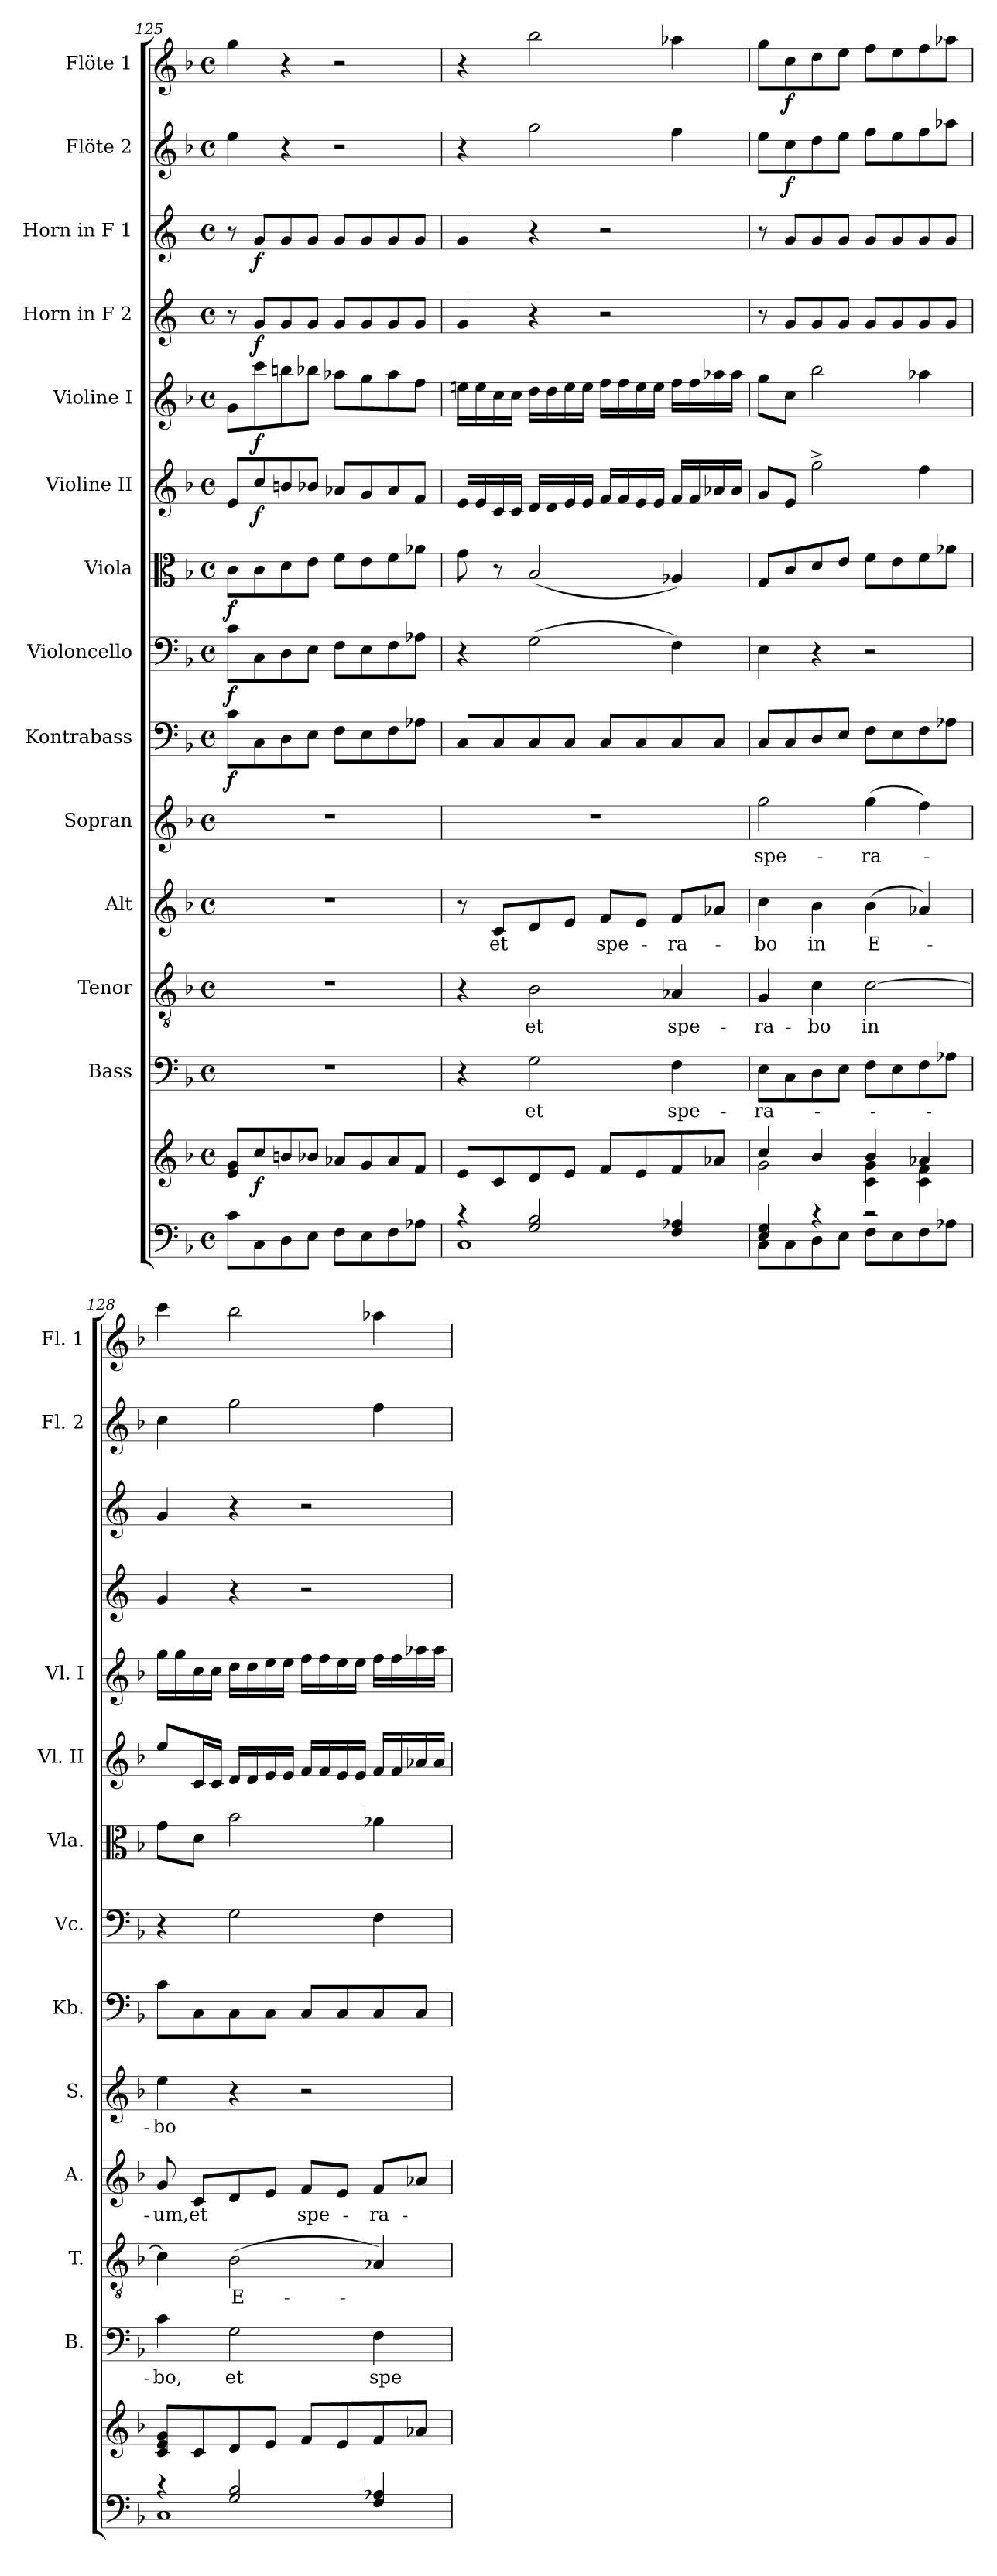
**kern	**kern	**dynam	**kern	**text	**kern	**text	**kern	**text	**kern	**text	**kern	**dynam	**kern	**dynam	**kern	**dynam	**kern	**dynam	**kern	**dynam	**kern	**dynam	**kern	**dynam	**kern	**dynam	**kern	**dynam
*part14	*part14	*part14	*part13	*part13	*part12	*part12	*part11	*part11	*part10	*part10	*part9	*part9	*part8	*part8	*part7	*part7	*part6	*part6	*part5	*part5	*part4	*part4	*part3	*part3	*part2	*part2	*part1	*part1
*staff15	*staff14	*staff14/15	*staff13	*staff13	*staff12	*staff12	*staff11	*staff11	*staff10	*staff10	*staff9	*staff9	*staff8	*staff8	*staff7	*staff7	*staff6	*staff6	*staff5	*staff5	*staff4	*staff4	*staff3	*staff3	*staff2	*staff2	*staff1	*staff1
*	*	*	*I"Bass	*	*I"Tenor	*	*I"Alt	*	*I"Sopran	*	*I"Kontrabass	*	*I"Violoncello	*	*I"Viola	*	*I"Violine II	*	*I"Violine I	*	*I"Horn in F 2	*	*I"Horn in F 1	*	*I"Flöte 2	*	*I"Flöte 1	*
*	*	*	*I'B.	*	*I'T.	*	*I'A.	*	*I'S.	*	*I'Kb.	*	*I'Vc.	*	*I'Vla.	*	*I'Vl. II	*	*I'Vl. I	*	*	*	*	*	*I'Fl. 2	*	*I'Fl. 1	*
*clefF4	*clefG2	*	*clefF4	*	*clefGv2	*	*clefG2	*	*clefG2	*	*clefF4	*	*clefF4	*	*clefC3	*	*clefG2	*	*clefG2	*	*clefG2	*	*clefG2	*	*clefG2	*	*clefG2	*
*	*	*	*	*	*	*	*	*	*	*	*ITrd7c12	*	*	*	*	*	*	*	*	*	*ITrd4c7	*	*ITrd4c7	*	*	*	*	*
*k[b-]	*k[b-]	*	*k[b-]	*	*k[b-]	*	*k[b-]	*	*k[b-]	*	*k[b-]	*	*k[b-]	*	*k[b-]	*	*k[b-]	*	*k[b-]	*	*k[b-]	*	*k[b-]	*	*k[b-]	*	*k[b-]	*
*F:	*F:	*	*F:	*	*F:	*	*F:	*	*F:	*	*F:	*	*F:	*	*F:	*	*F:	*	*F:	*	*F:	*	*F:	*	*F:	*	*F:	*
*M4/4	*M4/4	*	*M4/4	*	*M4/4	*	*M4/4	*	*M4/4	*	*M4/4	*	*M4/4	*	*M4/4	*	*M4/4	*	*M4/4	*	*M4/4	*	*M4/4	*	*M4/4	*	*M4/4	*
*met(c)	*met(c)	*	*met(c)	*	*met(c)	*	*met(c)	*	*met(c)	*	*met(c)	*	*met(c)	*	*met(c)	*	*met(c)	*	*met(c)	*	*met(c)	*	*met(c)	*	*met(c)	*	*met(c)	*
=125	=125	=125	=125	=125	=125	=125	=125	=125	=125	=125	=125	=125	=125	=125	=125	=125	=125	=125	=125	=125	=125	=125	=125	=125	=125	=125	=125	=125
!	!	!	!	!	!	!	!	!	!	!	!	!LO:DY:b	!	!LO:DY:b	!	!LO:DY:b	!	!	!	!	!	!	!	!	!	!	!	!
8c\L	8e/ 8g/L	.	1r	.	1r	.	1r	.	1r	.	8C\L	f	8c\L	f	8c\L	f	8e/L	.	8g\L	.	8r	.	8r	.	4ee\	.	4gg\	.
!	!	!LO:DY:b	!	!	!	!	!	!	!	!	!	!	!	!	!	!	!	!LO:DY:b	!	!LO:DY:b	!	!LO:DY:b	!	!LO:DY:b	!	!	!	!
8C\	8cc/	f	.	.	.	.	.	.	.	.	8CC\	.	8C\	.	8c\	.	8cc/	f	8ccc\	f	8c/L	f	8c/L	f	.	.	.	.
8D\	8bn/	.	.	.	.	.	.	.	.	.	8DD\	.	8D\	.	8d\	.	8bn/	.	8bbn\	.	8c/	.	8c/	.	4r	.	4r	.
8E\J	8b-X/J	.	.	.	.	.	.	.	.	.	8EE\J	.	8E\J	.	8e\J	.	8b-X/J	.	8bb-X\J	.	8c/J	.	8c/J	.	.	.	.	.
8F\L	8a-X/L	.	.	.	.	.	.	.	.	.	8FF\L	.	8F\L	.	8f\L	.	8a-X/L	.	8aa-X\L	.	8c/L	.	8c/L	.	2r	.	2r	.
8E\	8g/	.	.	.	.	.	.	.	.	.	8EE\	.	8E\	.	8e\	.	8g/	.	8gg\	.	8c/	.	8c/	.	.	.	.	.
8F\	8a-/	.	.	.	.	.	.	.	.	.	8FF\	.	8F\	.	8f\	.	8a-/	.	8aa-\	.	8c/	.	8c/	.	.	.	.	.
8A-X\J	8f/J	.	.	.	.	.	.	.	.	.	8AA-X\J	.	8A-X\J	.	8a-X\J	.	8f/J	.	8ff\J	.	8c/J	.	8c/J	.	.	.	.	.
=126	=126	=126	=126	=126	=126	=126	=126	=126	=126	=126	=126	=126	=126	=126	=126	=126	=126	=126	=126	=126	=126	=126	=126	=126	=126	=126	=126	=126
*^	*	*	*	*	*	*	*	*	*	*	*	*	*	*	*	*	*	*	*	*	*	*	*	*	*	*	*	*
4rc	1C	8e/L	.	4r	.	4r	.	8r	.	1r	.	8CC/L	.	4r	.	8g\	.	16e/LL	.	16een\LL	.	4c/	.	4c/	.	4r	.	4r	.
.	.	.	.	.	.	.	.	.	.	.	.	.	.	.	.	.	.	16e/	.	16ee\	.	.	.	.	.	.	.	.	.
!	!	!	!	!	!	!	!	!	!LO:LY:b	!	!	!	!	!	!	!	!	!	!	!	!	!	!	!	!	!	!	!	!
.	.	8c/	.	.	.	.	.	8c/L	et	.	.	8CC/	.	.	.	8r	.	16c/	.	16cc\	.	.	.	.	.	.	.	.	.
.	.	.	.	.	.	.	.	.	.	.	.	.	.	.	.	.	.	16c/JJ	.	16cc\JJ	.	.	.	.	.	.	.	.	.
!	!	!	!	!	!LO:LY:b	!	!LO:LY:b	!	!	!	!	!	!	!	!	!	!	!	!	!	!	!	!	!	!	!	!	!	!
2G/ 2B-/	.	8d/	.	2G\	et	2B-\	et	8d/	.	.	.	8CC/	.	(>2G\	.	(<2B-/	.	16d/LL	.	16dd\LL	.	4r	.	4r	.	2gg\	.	2bb-\	.
.	.	.	.	.	.	.	.	.	.	.	.	.	.	.	.	.	.	16d/	.	16dd\	.	.	.	.	.	.	.	.	.
.	.	8e/J	.	.	.	.	.	8e/J	.	.	.	8CC/J	.	.	.	.	.	16e/	.	16ee\	.	.	.	.	.	.	.	.	.
.	.	.	.	.	.	.	.	.	.	.	.	.	.	.	.	.	.	16e/JJ	.	16ee\JJ	.	.	.	.	.	.	.	.	.
!	!	!	!	!	!	!	!	!	!LO:LY:b	!	!	!	!	!	!	!	!	!	!	!	!	!	!	!	!	!	!	!	!
.	.	8f/L	.	.	.	.	.	8f/L	spe-	.	.	8CC/L	.	.	.	.	.	16f/LL	.	16ff\LL	.	2r	.	2r	.	.	.	.	.
.	.	.	.	.	.	.	.	.	.	.	.	.	.	.	.	.	.	16f/	.	16ff\	.	.	.	.	.	.	.	.	.
.	.	8e/	.	.	.	.	.	8e/J	.	.	.	8CC/	.	.	.	.	.	16e/	.	16ee\	.	.	.	.	.	.	.	.	.
.	.	.	.	.	.	.	.	.	.	.	.	.	.	.	.	.	.	16e/JJ	.	16ee\JJ	.	.	.	.	.	.	.	.	.
!	!	!	!	!	!LO:LY:b	!	!LO:LY:b	!	!LO:LY:b	!	!	!	!	!	!	!	!	!	!	!	!	!	!	!	!	!	!	!	!
4F/ 4A-X/	.	8f/	.	4F\	spe-	4A-X/	spe-	8f/L	-ra-	.	.	8CC/	.	4F\)	.	4A-X/)	.	16f/LL	.	16ff\LL	.	.	.	.	.	4ff\	.	4aa-X\	.
.	.	.	.	.	.	.	.	.	.	.	.	.	.	.	.	.	.	16f/	.	16ff\	.	.	.	.	.	.	.	.	.
.	.	8a-X/J	.	.	.	.	.	8a-X/J	.	.	.	8CC/J	.	.	.	.	.	16a-X/	.	16aa-X\	.	.	.	.	.	.	.	.	.
.	.	.	.	.	.	.	.	.	.	.	.	.	.	.	.	.	.	16a-/JJ	.	16aa-\JJ	.	.	.	.	.	.	.	.	.
=127	=127	=127	=127	=127	=127	=127	=127	=127	=127	=127	=127	=127	=127	=127	=127	=127	=127	=127	=127	=127	=127	=127	=127	=127	=127	=127	=127	=127	=127
*	*	*^	*	*	*	*	*	*	*	*	*	*	*	*	*	*	*	*	*	*	*	*	*	*	*	*	*	*	*
!	!	!	!	!	!	!LO:LY:b	!	!LO:LY:b	!	!LO:LY:b	!	!LO:LY:b	!	!	!	!	!	!	!	!	!	!	!	!	!	!	!	!	!	!
4E/ 4G/	8C\L	4cc/	2g\	.	8E\L	-ra-	4G/	-ra-	4cc\	-bo	2gg\	spe-	8CC/L	.	4E\	.	8G/L	.	8g/L	.	8gg\L	.	8r	.	8r	.	8ee\L	.	8gg\L	.
!	!	!	!	!	!	!	!	!	!	!	!	!	!	!	!	!	!	!	!	!	!	!	!	!	!	!	!	!LO:DY:b	!	!LO:DY:b
.	8C\	.	.	.	8C\	.	.	.	.	.	.	.	8CC/	.	.	.	8c/	.	8e/J	.	8cc\J	.	8c/L	.	8c/L	.	8cc\	f	8cc\	f
!	!	!	!	!	!	!	!	!LO:LY:b	!	!LO:LY:b	!	!	!	!	!	!	!	!	!	!	!	!	!	!	!	!	!	!	!	!
4rc	8D\	4b-/	.	.	8D\	.	4c\	-bo	4b-\	in	.	.	8DD/	.	4r	.	8d/	.	2gg^>\	.	2bb-\	.	8c/	.	8c/	.	8dd\	.	8dd\	.
.	8E\J	.	.	.	8E\J	.	.	.	.	.	.	.	8EE/J	.	.	.	8e/J	.	.	.	.	.	8c/J	.	8c/J	.	8ee\J	.	8ee\J	.
!	!	!	!	!	!	!	!	!LO:LY:b	!	!LO:LY:b	!	!LO:LY:b	!	!	!	!	!	!	!	!	!	!	!	!	!	!	!	!	!	!
2rc	8F\L	4b-/	4c\ 4g\	.	8F\L	.	[2c\	in	(>4b-\	E-	(>4gg\	-ra-	8FF\L	.	2r	.	8f\L	.	.	.	.	.	8c/L	.	8c/L	.	8ff\L	.	8ff\L	.
.	8E\	.	.	.	8E\	.	.	.	.	.	.	.	8EE\	.	.	.	8e\	.	.	.	.	.	8c/	.	8c/	.	8ee\	.	8ee\	.
.	8F\	4a-X/	4c\ 4f\	.	8F\	.	.	.	4a-X/)	.	4ff\)	.	8FF\	.	.	.	8f\	.	4ff\	.	4aa-X\	.	8c/	.	8c/	.	8ff\	.	8ff\	.
.	8A-X\J	.	.	.	8A-X\J	.	.	.	.	.	.	.	8AA-X\J	.	.	.	8a-X\J	.	.	.	.	.	8c/J	.	8c/J	.	8aa-X\J	.	8aa-X\J	.
*	*	*v	*v	*	*	*	*	*	*	*	*	*	*	*	*	*	*	*	*	*	*	*	*	*	*	*	*	*	*	*
!!LO:PB:g=z
=128	=128	=128	=128	=128	=128	=128	=128	=128	=128	=128	=128	=128	=128	=128	=128	=128	=128	=128	=128	=128	=128	=128	=128	=128	=128	=128	=128	=128	=128
!	!	!	!	!	!LO:LY:b	!	!	!	!LO:LY:b	!	!LO:LY:b	!	!	!	!	!	!	!	!	!	!	!	!	!	!	!	!	!	!
4rc	1C	8c/ 8e/ 8g/L	.	4c\	-bo,	4c\]	.	8g/	-um,	4ee\	-bo	8C\L	.	4r	.	8g\L	.	8ee/L	.	16gg\LL	.	4c/	.	4c/	.	4cc\	.	4ccc\	.
.	.	.	.	.	.	.	.	.	.	.	.	.	.	.	.	.	.	.	.	16gg\	.	.	.	.	.	.	.	.	.
!	!	!	!	!	!	!	!	!	!LO:LY:b	!	!	!	!	!	!	!	!	!	!	!	!	!	!	!	!	!	!	!	!
.	.	8c/	.	.	.	.	.	8c/L	et	.	.	8CC\	.	.	.	8d\J	.	16c/L	.	16cc\	.	.	.	.	.	.	.	.	.
.	.	.	.	.	.	.	.	.	.	.	.	.	.	.	.	.	.	16c/JJ	.	16cc\JJ	.	.	.	.	.	.	.	.	.
!	!	!	!	!	!LO:LY:b	!	!LO:LY:b	!	!	!	!	!	!	!	!	!	!	!	!	!	!	!	!	!	!	!	!	!	!
2G/ 2B-/	.	8d/	.	2G\	et	(>2B-\	E-	8d/	.	4r	.	8CC\	.	2G\	.	2b-\	.	16d/LL	.	16dd\LL	.	4r	.	4r	.	2gg\	.	2bb-\	.
.	.	.	.	.	.	.	.	.	.	.	.	.	.	.	.	.	.	16d/	.	16dd\	.	.	.	.	.	.	.	.	.
.	.	8e/J	.	.	.	.	.	8e/J	.	.	.	8CC\J	.	.	.	.	.	16e/	.	16ee\	.	.	.	.	.	.	.	.	.
.	.	.	.	.	.	.	.	.	.	.	.	.	.	.	.	.	.	16e/JJ	.	16ee\JJ	.	.	.	.	.	.	.	.	.
!	!	!	!	!	!	!	!	!	!LO:LY:b	!	!	!	!	!	!	!	!	!	!	!	!	!	!	!	!	!	!	!	!
.	.	8f/L	.	.	.	.	.	8f/L	spe-	2r	.	8CC/L	.	.	.	.	.	16f/LL	.	16ff\LL	.	2r	.	2r	.	.	.	.	.
.	.	.	.	.	.	.	.	.	.	.	.	.	.	.	.	.	.	16f/	.	16ff\	.	.	.	.	.	.	.	.	.
.	.	8e/	.	.	.	.	.	8e/J	.	.	.	8CC/	.	.	.	.	.	16e/	.	16ee\	.	.	.	.	.	.	.	.	.
.	.	.	.	.	.	.	.	.	.	.	.	.	.	.	.	.	.	16e/JJ	.	16ee\JJ	.	.	.	.	.	.	.	.	.
!	!	!	!	!	!LO:LY:b	!	!	!	!LO:LY:b	!	!	!	!	!	!	!	!	!	!	!	!	!	!	!	!	!	!	!	!
4F/ 4A-X/	.	8f/	.	4F\	spe-	4A-X/)	.	8f/L	-ra-	.	.	8CC/	.	4F\	.	4a-X\	.	16f/LL	.	16ff\LL	.	.	.	.	.	4ff\	.	4aa-X\	.
.	.	.	.	.	.	.	.	.	.	.	.	.	.	.	.	.	.	16f/	.	16ff\	.	.	.	.	.	.	.	.	.
.	.	8a-X/J	.	.	.	.	.	8a-X/J	.	.	.	8CC/J	.	.	.	.	.	16a-X/	.	16aa-X\	.	.	.	.	.	.	.	.	.
.	.	.	.	.	.	.	.	.	.	.	.	.	.	.	.	.	.	16a-/JJ	.	16aa-\JJ	.	.	.	.	.	.	.	.	.
*v	*v	*	*	*	*	*	*	*	*	*	*	*	*	*	*	*	*	*	*	*	*	*	*	*	*	*	*	*	*
=	=	=	=	=	=	=	=	=	=	=	=	=	=	=	=	=	=	=	=	=	=	=	=	=	=	=	=	=
*-	*-	*-	*-	*-	*-	*-	*-	*-	*-	*-	*-	*-	*-	*-	*-	*-	*-	*-	*-	*-	*-	*-	*-	*-	*-	*-	*-	*-
